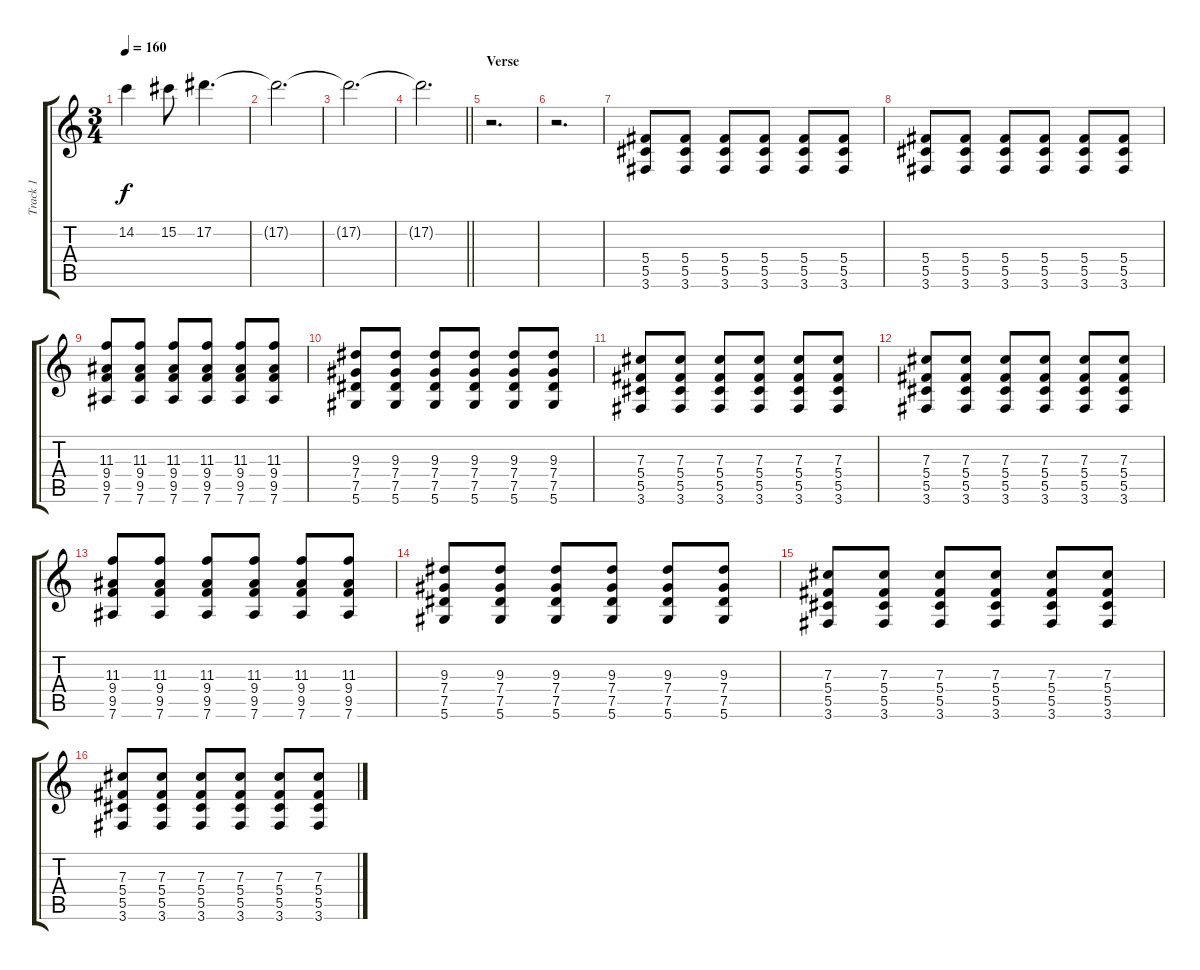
\track ("Track 1" "Track 1") {instrument electricguitarjazz}
\staff {score tabs}
\tuning (Eb4 Bb3 Gb3 Db3 Ab2 Eb2) {hide}
\ts (3 4)
\tempo 160
\clef g2
\ks c
14.2.4{dy f} 15.2.8 17.2.4{d} |
17.2{t}.2{d} |
17.2{t}.2{d} |
\barLineRight lightlight
17.2{t}.2{d} |
\section ("" "Verse")
r.2{d} |
r.2{d} |
(5.4 5.5 3.6).8 (5.4 5.5 3.6).8 (5.4 5.5 3.6).8 (5.4 5.5 3.6).8 (5.4 5.5 3.6).8 (5.4 5.5 3.6).8 |
(5.4 5.5 3.6).8 (5.4 5.5 3.6).8 (5.4 5.5 3.6).8 (5.4 5.5 3.6).8 (5.4 5.5 3.6).8 (5.4 5.5 3.6).8 |
(11.3 9.4 9.5 7.6).8 (11.3 9.4 9.5 7.6).8 (11.3 9.4 9.5 7.6).8 (11.3 9.4 9.5 7.6).8 (11.3 9.4 9.5 7.6).8 (11.3 9.4 9.5 7.6).8 |
(9.3 7.4 7.5 5.6).8 (9.3 7.4 7.5 5.6).8 (9.3 7.4 7.5 5.6).8 (9.3 7.4 7.5 5.6).8 (9.3 7.4 7.5 5.6).8 (9.3 7.4 7.5 5.6).8 |
(7.3 5.4 5.5 3.6).8 (7.3 5.4 5.5 3.6).8 (7.3 5.4 5.5 3.6).8 (7.3 5.4 5.5 3.6).8 (7.3 5.4 5.5 3.6).8 (7.3 5.4 5.5 3.6).8 |
(7.3 5.4 5.5 3.6).8 (7.3 5.4 5.5 3.6).8 (7.3 5.4 5.5 3.6).8 (7.3 5.4 5.5 3.6).8 (7.3 5.4 5.5 3.6).8 (7.3 5.4 5.5 3.6).8 |
(11.3 9.4 9.5 7.6).8 (11.3 9.4 9.5 7.6).8 (11.3 9.4 9.5 7.6).8 (11.3 9.4 9.5 7.6).8 (11.3 9.4 9.5 7.6).8 (11.3 9.4 9.5 7.6).8 |
(9.3 7.4 7.5 5.6).8 (9.3 7.4 7.5 5.6).8 (9.3 7.4 7.5 5.6).8 (9.3 7.4 7.5 5.6).8 (9.3 7.4 7.5 5.6).8 (9.3 7.4 7.5 5.6).8 |
(7.3 5.4 5.5 3.6).8 (7.3 5.4 5.5 3.6).8 (7.3 5.4 5.5 3.6).8 (7.3 5.4 5.5 3.6).8 (7.3 5.4 5.5 3.6).8 (7.3 5.4 5.5 3.6).8 |
(7.3 5.4 5.5 3.6).8 (7.3 5.4 5.5 3.6).8 (7.3 5.4 5.5 3.6).8 (7.3 5.4 5.5 3.6).8 (7.3 5.4 5.5 3.6).8 (7.3 5.4 5.5 3.6).8
